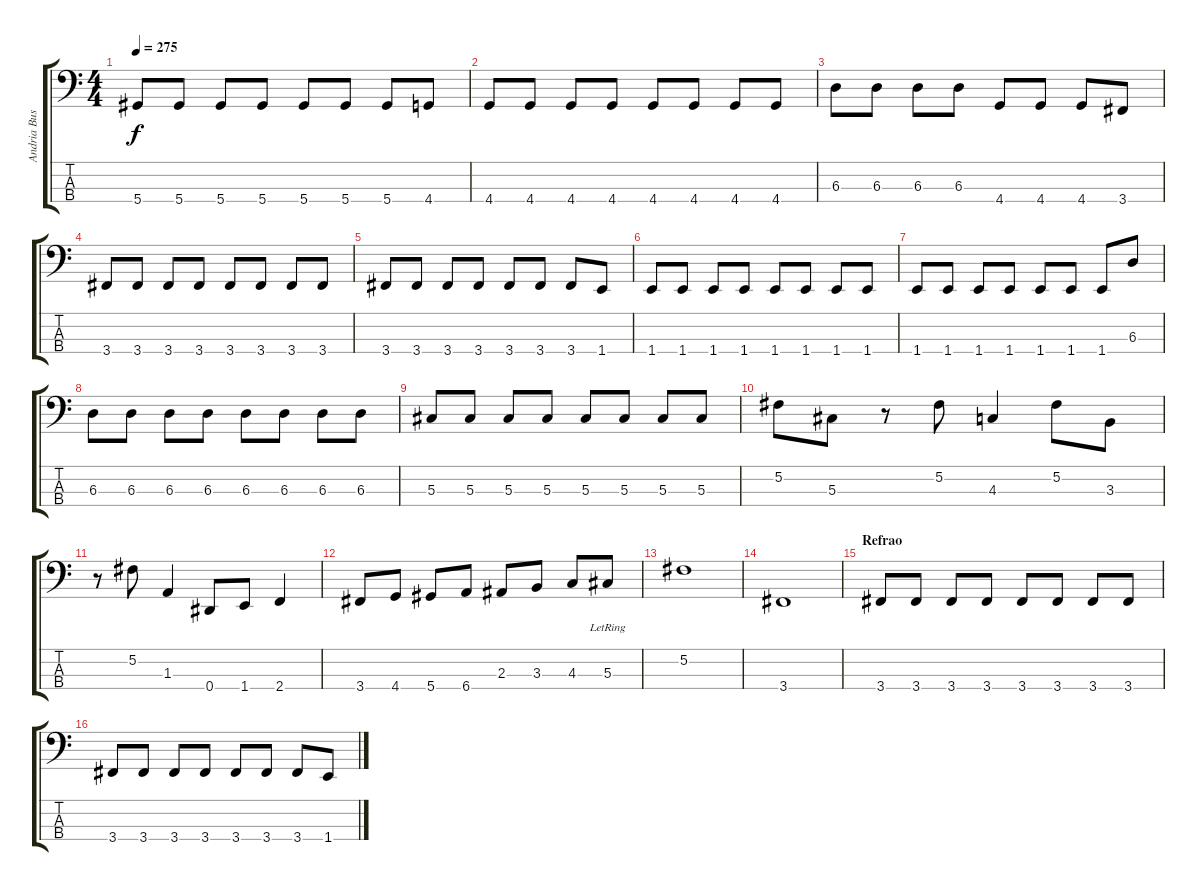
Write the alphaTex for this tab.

\track ("Andria Busic" "Andria Bus") {instrument electricbasspick}
\staff {score tabs}
\tuning (Gb2 Db2 Ab1 Eb1) {hide}
\ts (4 4)
\tempo 275
\clef f4
\ks c
5.4.8{dy f} 5.4.8 5.4.8 5.4.8 5.4.8 5.4.8 5.4.8 4.4.8 |
4.4.8 4.4.8 4.4.8 4.4.8 4.4.8 4.4.8 4.4.8 4.4.8 |
6.3.8 6.3.8 6.3.8 6.3.8 4.4.8 4.4.8 4.4.8 3.4.8 |
3.4.8 3.4.8 3.4.8 3.4.8 3.4.8 3.4.8 3.4.8 3.4.8 |
3.4.8 3.4.8 3.4.8 3.4.8 3.4.8 3.4.8 3.4.8 1.4.8 |
1.4.8 1.4.8 1.4.8 1.4.8 1.4.8 1.4.8 1.4.8 1.4.8 |
1.4.8 1.4.8 1.4.8 1.4.8 1.4.8 1.4.8 1.4.8 6.3.8 |
6.3.8 6.3.8 6.3.8 6.3.8 6.3.8 6.3.8 6.3.8 6.3.8 |
5.3.8 5.3.8 5.3.8 5.3.8 5.3.8 5.3.8 5.3.8 5.3.8 |
5.2.8 5.3.8 r.8 5.2.8 4.3.4 5.2.8 3.3.8 |
r.8 5.2.8 1.3.4 0.4.8 1.4.8 2.4.4 |
3.4.8 4.4.8 5.4.8 6.4.8 2.3.8 3.3.8 4.3.8 5.3{lr}.8 |
5.2.1 |
3.4.1 |
\section ("" "Refrao")
3.4.8 3.4.8 3.4.8 3.4.8 3.4.8 3.4.8 3.4.8 3.4.8 |
3.4.8 3.4.8 3.4.8 3.4.8 3.4.8 3.4.8 3.4.8 1.4.8
